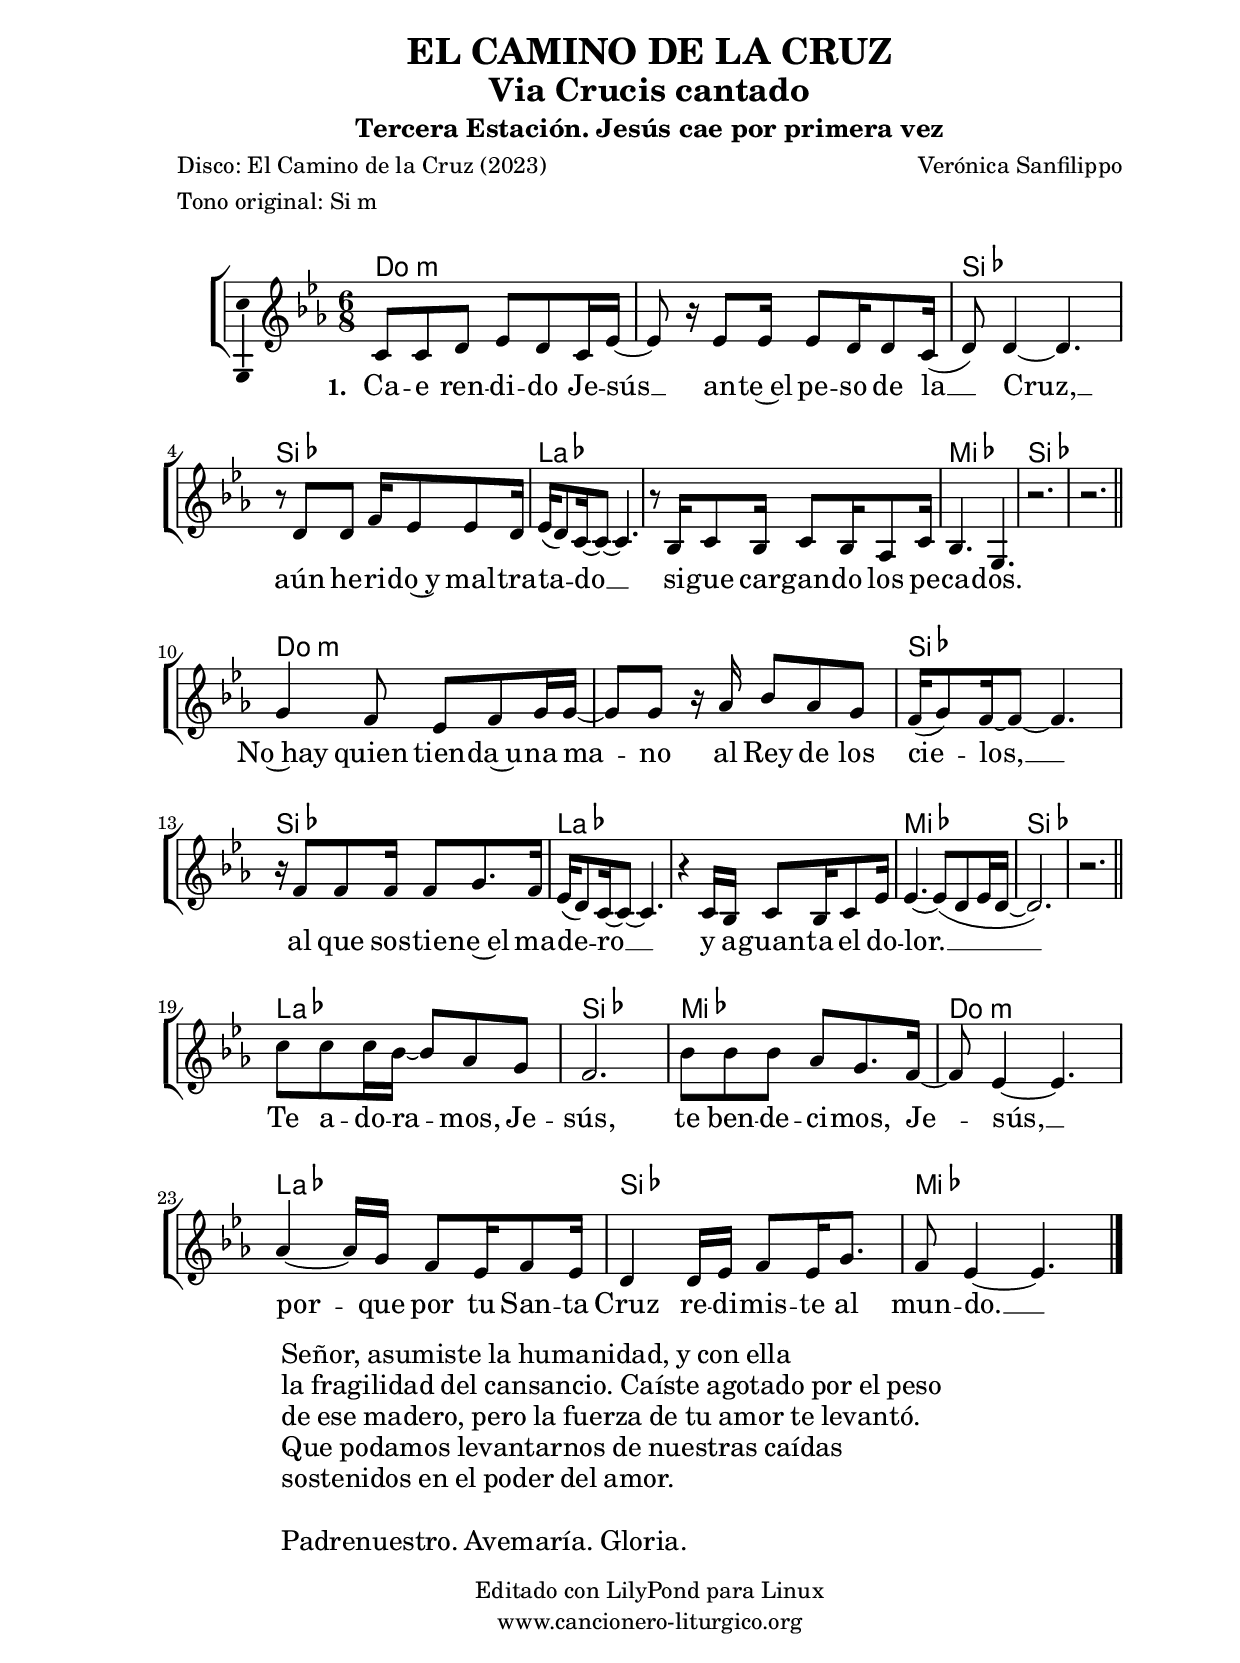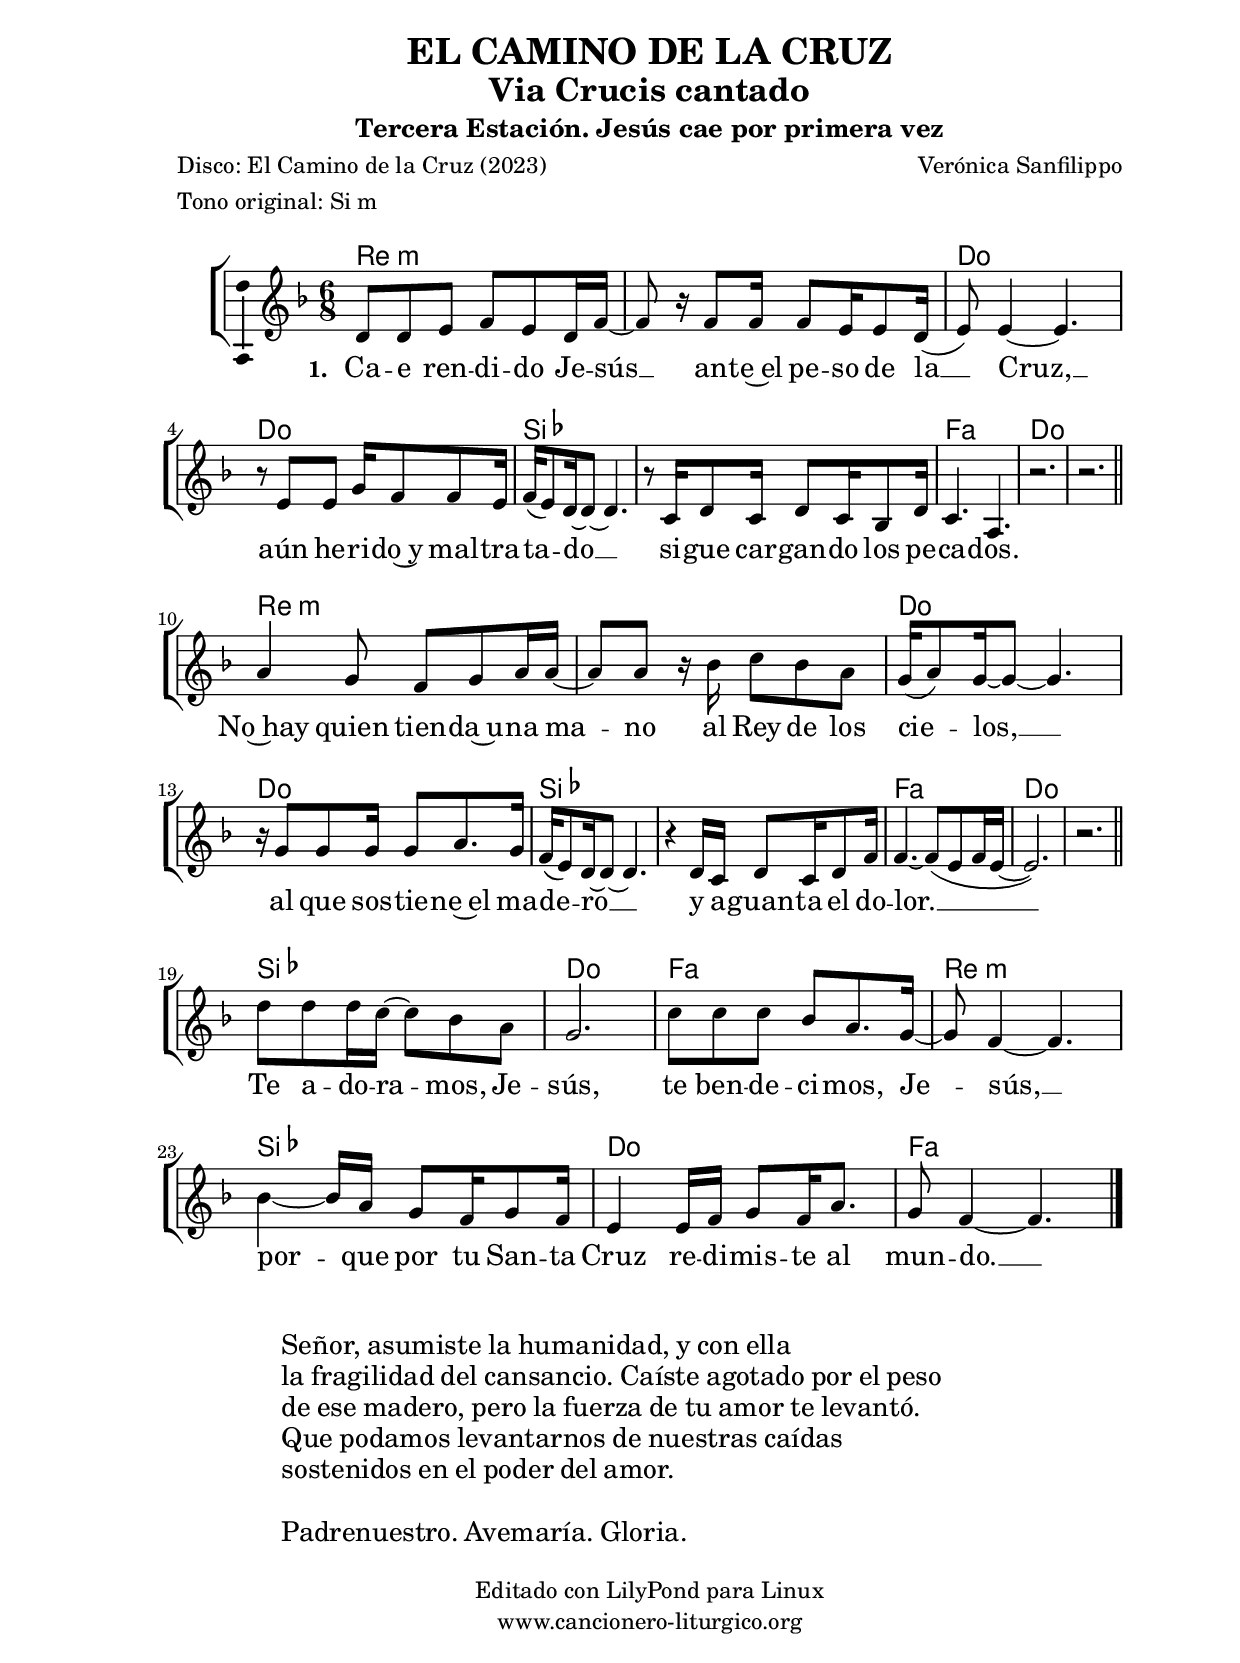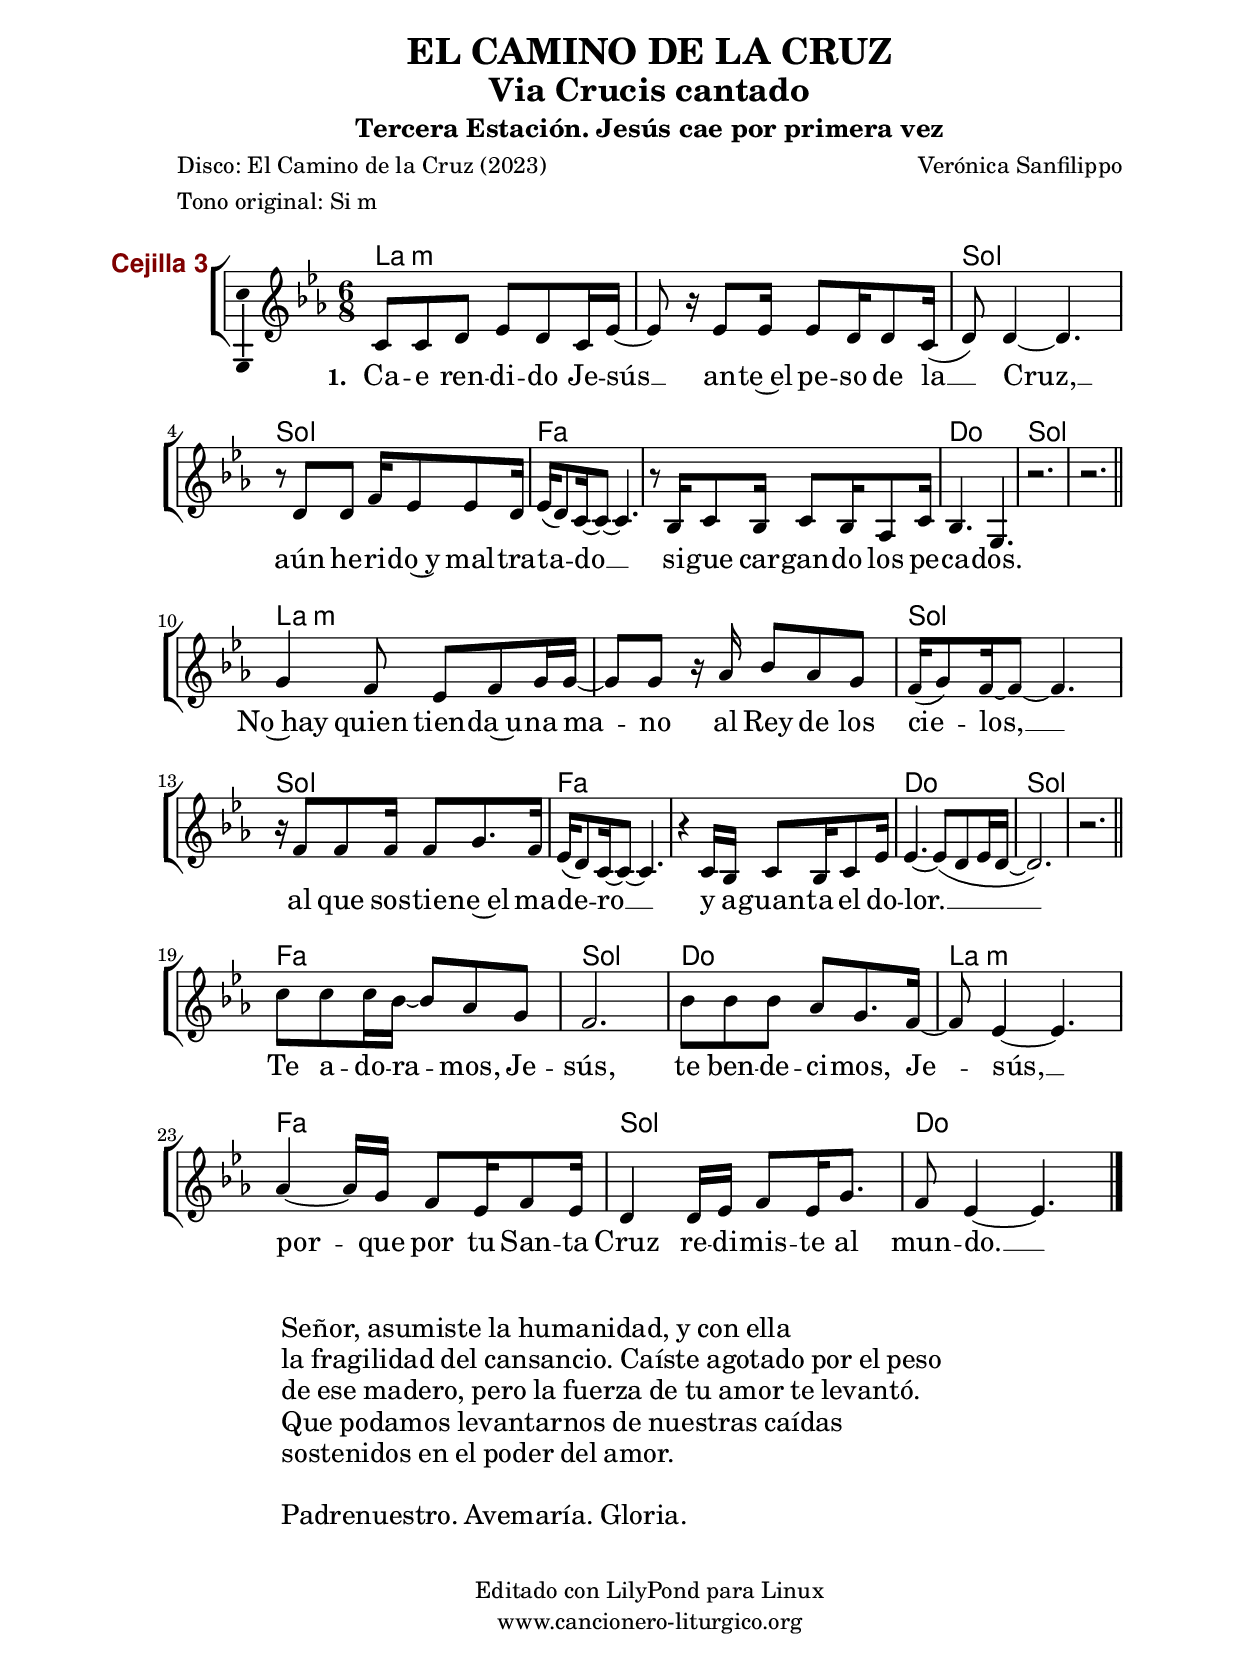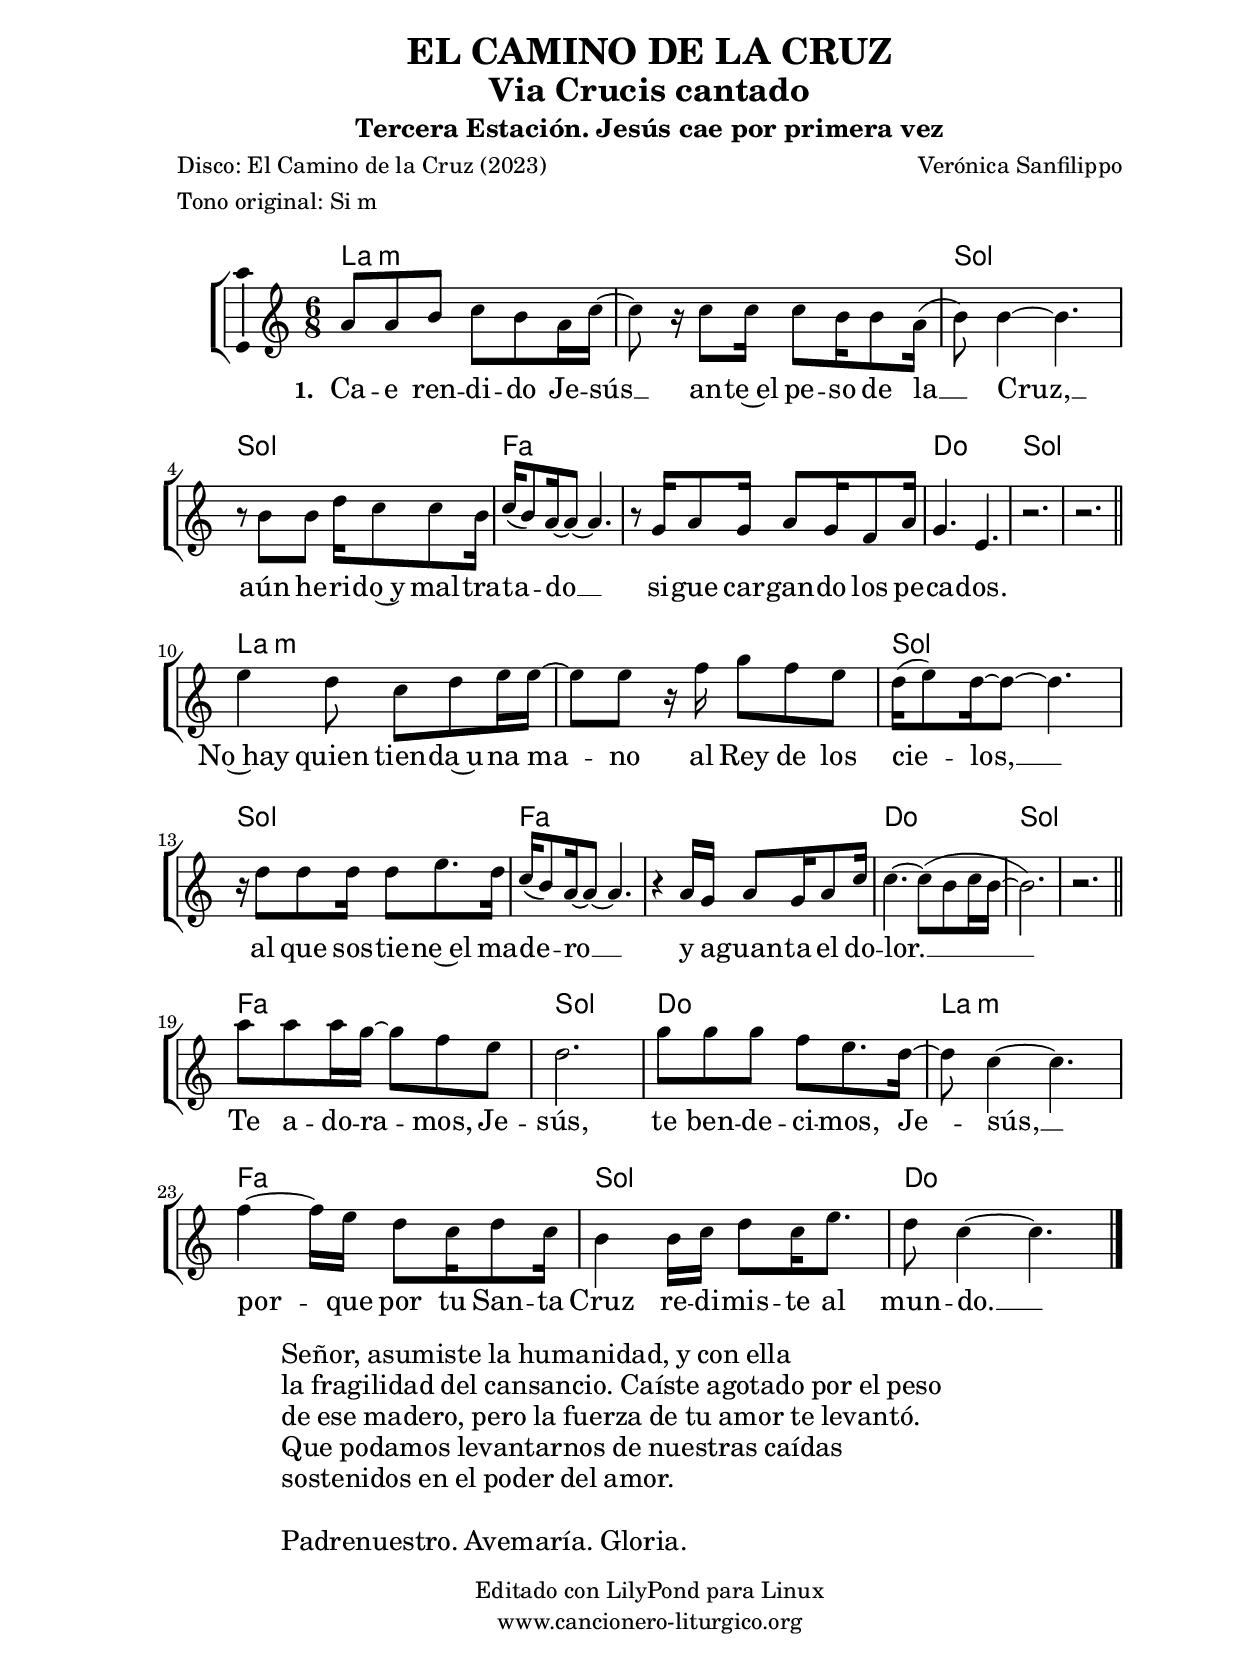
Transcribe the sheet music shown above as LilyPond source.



%versión de lilypond para la que se ha escrito esta partitura:
\version "2.16.0"

	%Tamaño papel
	#(set-default-paper-size "a4")
	%Tamaño partitura
	#(set-global-staff-size 20)
	%No responde al pulsar sobre una nota
	#(ly:set-option 'point-and-click #f)

%parámetros del encabezamiento:
\header {
	title = "EL CAMINO DE LA CRUZ"
	subtitle = \markup{\fontsize #+2 "Via Crucis cantado"}
	subsubtitle = \markup{\fontsize #+2 "Tercera Estación. Jesús cae por primera vez"}
	composer = "Verónica Sanfilippo"
	poet = "Disco: El Camino de la Cruz (2023)"
%	poet = "Disco: El Camino de la Cruz: Via Crucis Cantado (2023)"
	meter = "Tono original: Si m"
	arranger = ""
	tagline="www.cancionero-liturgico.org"
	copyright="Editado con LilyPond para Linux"
	tiempo = "Cuaresma"
	usos = ""
	letra = "Cae rendido Jesús ante el peso de la Cruz, aún herido y maltratado sigue cargando los pecados. No hay quien tienda una mano al Rey de los cielos, al que sostiene el madero y aguanta el dolor. Te adoramos, Jesús, te bendecimos, Jesús, porque por tu Santa Cruz redimiste al mundo."
	}

%parámetros asociados al papel:
\paper  {
	oddHeaderMarkup = \markup {\fill-line { \on-the-fly #not-first-page \fromproperty #'header:title \on-the-fly #not-first-page \fromproperty #'header:composer }}
	evenHeaderMarkup = \markup {\fill-line { \fromproperty #'header:composer \fromproperty #'header:title }}
	#(set-paper-size "a4")
	print-page-number = ##f
	first-page-number = 1
	print-first-page-number = ##f
%	head-separation = 3.0 \cm
	top-margin = 2.0 \cm
	bottom-margin = 0.5\cm
%%%	bottom-margin = -2.0\cm
	left-margin = 3.0 \cm
	line-width = 16.0 \cm 
	indent = 8\mm
	interscoreline = 2.\mm
	between-system-space = 15\mm
%	para que las partituras no llenen la hoja:
	ragged-bottom = ##t
%	idem para la última hoja:
	ragged-last-bottom = ##f
%	para que las partituras llenen el ancho del papel:
	ragged-last = ##f
	after-title-space = 2.5 \cm
page-count=1
system-count=6

	%Flexible Vertical Spacing
%	markup-markup-spacing =
%	#'((basic-distance . 15) (minimum-distance . 15) (padding . 3))
	markup-system-spacing =
	#'((basic-distance . 15) (minimum-distance . 15) (padding . 3))
	system-system-spacing =
	#'((basic-distance . 15) (minimum-distance . 15) (padding . 3))
	score-system-spacing =
	#'((basic-distance . 15) (minimum-distance . 15) (padding . 5))
%	top-system-spacing = % header
%	#'((basic-distance . 8) (minimum-distance . 0) (padding . 0))
%	top-markup-spacing =
%	#'((basic-distance . 20) (minimum-distance . 20) (padding . 0))
	last-bottom-spacing = % footer
	#'((basic-distance . 5) (minimum-distance . 5) (padding . 0))
%	score-markup-spacing =
%	#'((basic-distance . 16) (minimum-distance . 13) (padding . 0))

	}


%parámetros que afectan a toda la partitura:
global =  {
	%clave de sol (G):
	\clef G
	%armadura:
	\transpose b c
	\key b \minor
	\tempo 8=136
	\set Score.tempoHideNote = ##t
	}


acordes = {
	\italianChords
	\chordmode {
	\transpose b c
{

%Estrofa
b2.:m b:m a a g g d a a
b2.:m b:m a a g g d a a

%%Estribillo
g2. a d b:m g a d

	}
	}
}

melodia = 
	\transpose b c'
{
	\relative c'{
	\time 6/8

%\phrasingSlurDashed

%Estrofa
b8 b cis d cis b16 d~
d8 r16 d8 d16 d8 cis16 cis8 b16
(cis8) cis4~cis4.
r8 cis8 cis e16 d8 d cis16
d16 (cis8) b16~b8~b4.
r8 a16 b8 a16 b8 a16 g8 b16
a4. fis4.
r2.
r2.

\bar "||"
\break

fis'4 e8 d e fis16 fis~
fis8 fis r16 g16 a8 g fis
e16 (fis8) e16~e8~e4. 
r16 e8 e8 e16 e8 fis8. e16
d16 (cis8) b16~b8~b4.
r4 b16 a b8 a16 b8 d16
d4.~d8 (cis d16 cis~
cis2.)
r2.

\bar "||"
\break

%Estribillo
b'8 b b16 a~a8 g8 fis
e2.
a8 a a g fis8. e16~
e8 d4~d4.
g4~g16 fis16 e8 d16 e8 d16
cis4 cis16 d e8 d16 fis8.
e8 d4~d4.

	\bar "|."
	}
	}




textouno = \lyricmode {

%Estrofa
\set stanza =#"1. " 
Ca -- e ren -- di -- do Je -- sús __
an -- te~el pe -- so de la __ Cruz, __
aún he -- ri -- do~y mal -- tra -- ta -- do __
si -- gue car -- gan -- do los pe -- ca -- dos.
No~hay quien tien -- da~u -- na ma -- no
al Rey de los cie -- los, __
al que sos -- tie -- ne~el ma -- de -- ro __
y a -- guan -- ta el do -- lor. __

%Estribillo
Te a -- do -- ra -- mos, Je -- sús,
te ben -- de -- ci -- mos, Je -- sús, __
por -- que por tu San -- ta Cruz
re -- di -- mis -- te al mun -- do. __

	}


acordesStaff = \context ChordNames = acordesStaff <<
	\set chordChanges = ##t
	\acordes
	>>

%%%%%%%%%%%%%%%%%%%%%%%%%%%%%%%%%%% CEJILLA %%%%%%%%%%%%%%%%%%%%%%%%%%%%%%%%%%%
acordescejilla = {
%%%	\override ChordNames.ChordName #'font-size = #-1
%%%	\override ChordNames.ChordName #'font-series = #'bold
	\transpose c a {
		\acordes
		}
	}

acordescejillaStaff = \context ChordNames = acordescejillaStaff <<
	\set Staff.instrumentName = \markup \with-color #darkred \larger \bold \sans "Cejilla 3"
	\set chordChanges = ##t
	\acordescejilla
	>>
%%%%%%%%%%%%%%%%%%%%%%%%%%%%%%%%%%% CEJILLA %%%%%%%%%%%%%%%%%%%%%%%%%%%%%%%%%%%


vozStaff = \context Voice = vozStaff
\with {\consists "Ambitus_engraver"}
<<
%	\set Staff.instrumentName = ""
%	\set Staff.shortInstrumentName = ""
%	\set Staff.midiInstrument = #"clarinet"
%	\set Staff.midiInstrument = #"cello"
%	\set Staff.midiInstrument = #"flute"
	\set Staff.midiInstrument = #"electric guitar (jazz)"
%	\set Staff.midiInstrument = #"english horn"
%	\set Staff.midiInstrument = #"violin"
%	\set Staff.midiInstrument = #"glockenspiel"
	\set Staff.midiMinimumVolume = #0.7
	\set Staff.midiMaximumVolume = #0.9
	\global
	\melodia
	>>

textounoStaff = \context Lyrics = textounoStaff <<
	\lyricsto vozStaff \textouno
	>>


\book {
	\score {
		\context ChoirStaff {
			\override StaffGroup.SystemStartBracket #'collapse-height = #1
			\override Score.SystemStartBar #'collapse-height = #1
			<<
			\acordesStaff
			\vozStaff
			\textounoStaff
			>>
			}
		\layout {
	    		\context {
				\Lyrics
				\override LyricText #'font-size = #2
				}
	   		 \context {
				\Score
				\override StaffSymbol #'staff-space = #(magstep +3)
				}
			}
		}
	\markup {
		\magnify #1.2
		\column {
			\line{\hspace #10.0 }
			\line{\hspace #10.0 Señor, asumiste la humanidad, y con ella}
			\line{\hspace #10.0 la fragilidad del cansancio. Caíste agotado por el peso}
			\line{\hspace #10.0 de ese madero, pero la fuerza de tu amor te levantó.}
			\line{\hspace #10.0 Que podamos levantarnos de nuestras caídas}
			\line{\hspace #10.0 sostenidos en el poder del amor.}
			\line{\hspace #10.0 }
			\line{\hspace #10.0 Padrenuestro. Avemaría. Gloria.}
			\line{\hspace #10.0 }
			}
		}
	\score {
		\unfoldRepeats
		\context ChoirStaff {
			<<
			\acordesStaff
			\vozStaff
			>>
			}
		\midi {
	  		\context {
	  			\Score
				tempoWholesPerMinute = #(ly:make-moment 70 4)
				}
			}
		}
	}


%Partitura para guitarra
#(define output-suffix "G")
\book {
	\score {
		\context ChoirStaff {
			\override StaffGroup.SystemStartBracket #'collapse-height = #1
			\override Score.SystemStartBar #'collapse-height = #1
			<<
			\acordescejillaStaff
			\vozStaff
			\textounoStaff
			>>
			}
		\layout {
%%%%%%%%%%%%%%%%%%%%%%%%%%%%%%%%%%% CEJILLA %%%%%%%%%%%%%%%%%%%%%%%%%%%%%%%%%%%
			\context {
				\ChordNames \consists Instrument_name_engraver
				}
%%%%%%%%%%%%%%%%%%%%%%%%%%%%%%%%%%% CEJILLA %%%%%%%%%%%%%%%%%%%%%%%%%%%%%%%%%%%
	    		\context {
				\Lyrics
				\override LyricText #'font-size = #2
				}
	   		 \context {
				\Score
				\override StaffSymbol #'staff-space = #(magstep +3)
				}
			}
		}
	\markup {
		\magnify #1.2
		\column {
			\line{\hspace #10.0 }
			\line{\hspace #10.0 Señor, asumiste la humanidad, y con ella}
			\line{\hspace #10.0 la fragilidad del cansancio. Caíste agotado por el peso}
			\line{\hspace #10.0 de ese madero, pero la fuerza de tu amor te levantó.}
			\line{\hspace #10.0 Que podamos levantarnos de nuestras caídas}
			\line{\hspace #10.0 sostenidos en el poder del amor.}
			\line{\hspace #10.0 }
			\line{\hspace #10.0 Padrenuestro. Avemaría. Gloria.}
			\line{\hspace #10.0 }
			}
		}
	}


#(define output-suffix "C")
\book {
	\score {
		\context ChoirStaff {
			\override StaffGroup.SystemStartBracket #'collapse-height = #1
			\override Score.SystemStartBar #'collapse-height = #1
\transpose c d
			<<
			\acordesStaff
			\vozStaff
			\textounoStaff
			>>
			}
		\layout {
	    		\context {
				\Lyrics
				\override LyricText #'font-size = #2
				}
	   		 \context {
				\Score
				\override StaffSymbol #'staff-space = #(magstep +3)
				}
			}
		}
	\markup {
		\magnify #1.2
		\column {
			\line{\hspace #10.0 }
			\line{\hspace #10.0 Señor, asumiste la humanidad, y con ella}
			\line{\hspace #10.0 la fragilidad del cansancio. Caíste agotado por el peso}
			\line{\hspace #10.0 de ese madero, pero la fuerza de tu amor te levantó.}
			\line{\hspace #10.0 Que podamos levantarnos de nuestras caídas}
			\line{\hspace #10.0 sostenidos en el poder del amor.}
			\line{\hspace #10.0 }
			\line{\hspace #10.0 Padrenuestro. Avemaría. Gloria.}
			\line{\hspace #10.0 }
			}
		}
	}


#(define output-suffix "S")
\book {
	\score {
		\context ChoirStaff {
			\override StaffGroup.SystemStartBracket #'collapse-height = #1
			\override Score.SystemStartBar #'collapse-height = #1
\transpose c a
			<<
			\acordesStaff
			\vozStaff
			\textounoStaff
			>>
			}
		\layout {
	    		\context {
				\Lyrics
				\override LyricText #'font-size = #2
				}
	   		 \context {
				\Score
				\override StaffSymbol #'staff-space = #(magstep +3)
				}
			}
		}
	\markup {
		\magnify #1.2
		\column {
			\line{\hspace #10.0 }
			\line{\hspace #10.0 Señor, asumiste la humanidad, y con ella}
			\line{\hspace #10.0 la fragilidad del cansancio. Caíste agotado por el peso}
			\line{\hspace #10.0 de ese madero, pero la fuerza de tu amor te levantó.}
			\line{\hspace #10.0 Que podamos levantarnos de nuestras caídas}
			\line{\hspace #10.0 sostenidos en el poder del amor.}
			\line{\hspace #10.0 }
			\line{\hspace #10.0 Padrenuestro. Avemaría. Gloria.}
			\line{\hspace #10.0 }
			}
		}
	}



